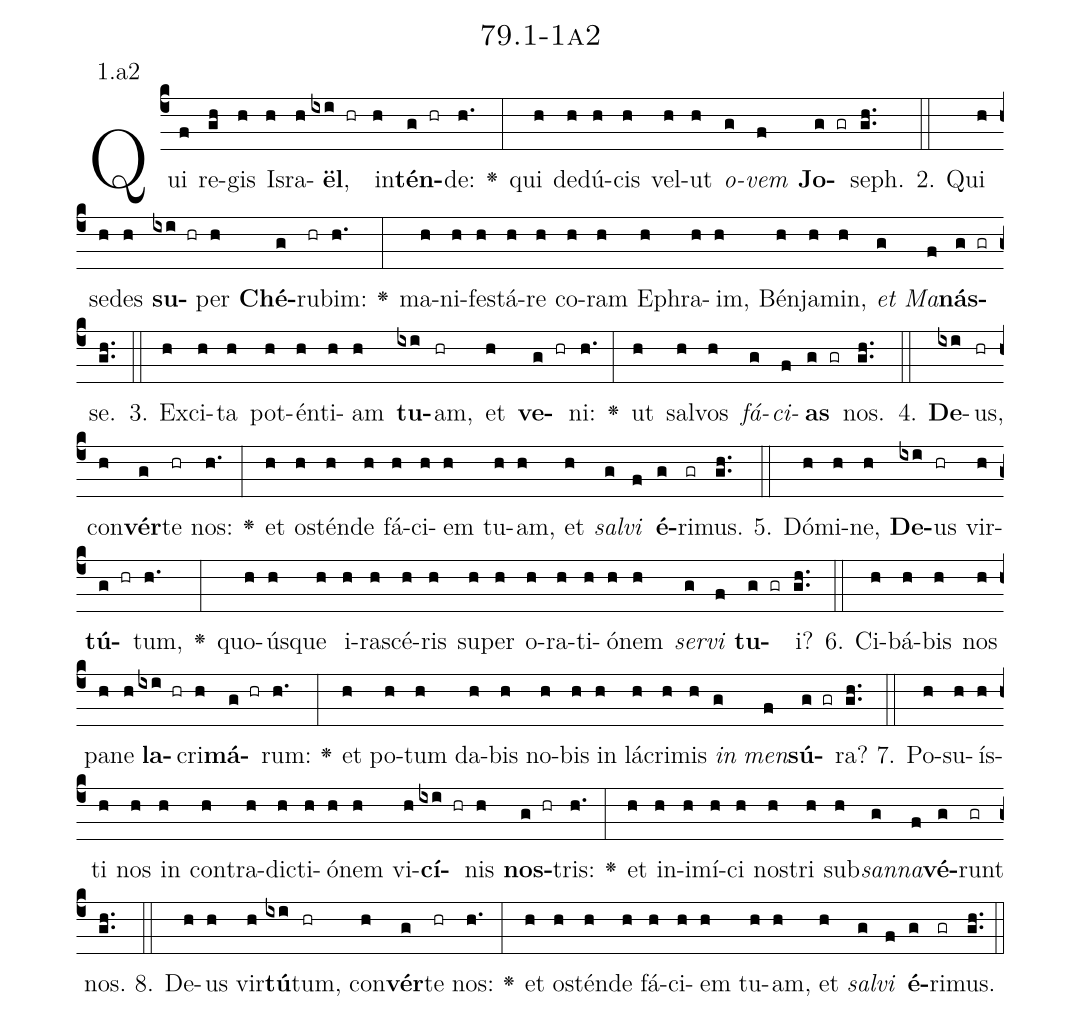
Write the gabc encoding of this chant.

name: 79.1-1a2;
annotation: 1.a2;
%%
(c4)Qui(f) re(gh)gis(h) Is(h)ra(h)<b>ël</b>,(ixi hr) in(h)<b>tén</b>(g hr)de:(h.) <v>\greheightstar</v>(:) qui(h) de(h)dú(h)cis(h) vel(h)ut(h) <i>o</i>(g)<i>vem</i>(f) <b>Jo</b>(g gr)seph.(gh..) (::)
2. Qui(h) se(h)des(h) <b>su</b>(ixi hr)per(h) <b>Ché</b>(g)ru(hr)bim:(h.) <v>\greheightstar</v>(:) ma(h)ni(h)fes(h)tá(h)re(h) co(h)ram(h) E(h)phra(h)im,(h) Bén(h)ja(h)min,(h) <i>et</i>(g) <i>Ma</i>(f)<b>nás</b>(g gr)se.(gh..) (::)
3. Ex(h)ci(h)ta(h) pot(h)én(h)ti(h)am(h) <b>tu</b>(ixi)am,(hr) et(h) <b>ve</b>(g hr)ni:(h.) <v>\greheightstar</v>(:) ut(h) sal(h)vos(h) <i>fá</i>(g)<i>ci</i>(f)<b>as</b>(g gr) nos.(gh..) (::)
4. <b>De</b>(ixi)us,(hr) con(h)<b>vér</b>(g)te(hr) nos:(h.) <v>\greheightstar</v>(:) et(h) os(h)tén(h)de(h) fá(h)ci(h)em(h) tu(h)am,(h) et(h) <i>sal</i>(g)<i>vi</i>(f) <b>é</b>(g)ri(gr)mus.(gh..) (::)
5. Dó(h)mi(h)ne,(h) <b>De</b>(ixi)us(hr) vir(h)<b>tú</b>(g hr)tum,(h.) <v>\greheightstar</v>(:) quo(h)ús(h)que(h) i(h)ra(h)scé(h)ris(h) su(h)per(h) o(h)ra(h)ti(h)ó(h)nem(h) <i>ser</i>(g)<i>vi</i>(f) <b>tu</b>(g gr)i?(gh..) (::)
6. Ci(h)bá(h)bis(h) nos(h) pa(h)ne(h) <b>la</b>(ixi hr)cri(h)<b>má</b>(g hr)rum:(h.) <v>\greheightstar</v>(:) et(h) po(h)tum(h) da(h)bis(h) no(h)bis(h) in(h) lá(h)cri(h)mis(h) <i>in</i>(g) <i>men</i>(f)<b>sú</b>(g gr)ra?(gh..) (::)
7. Po(h)su(h)ís(h)ti(h) nos(h) in(h) con(h)tra(h)dic(h)ti(h)ó(h)nem(h) vi(h)<b>cí</b>(ixi hr)nis(h) <b>nos</b>(g hr)tris:(h.) <v>\greheightstar</v>(:) et(h) in(h)i(h)mí(h)ci(h) nos(h)tri(h) sub(h)<i>san</i>(g)<i>na</i>(f)<b>vé</b>(g)runt(gr) nos.(gh..) (::)
8. De(h)us(h) vir(h)<b>tú</b>(ixi)tum,(hr) con(h)<b>vér</b>(g)te(hr) nos:(h.) <v>\greheightstar</v>(:) et(h) os(h)tén(h)de(h) fá(h)ci(h)em(h) tu(h)am,(h) et(h) <i>sal</i>(g)<i>vi</i>(f) <b>é</b>(g)ri(gr)mus.(gh..) (::)
